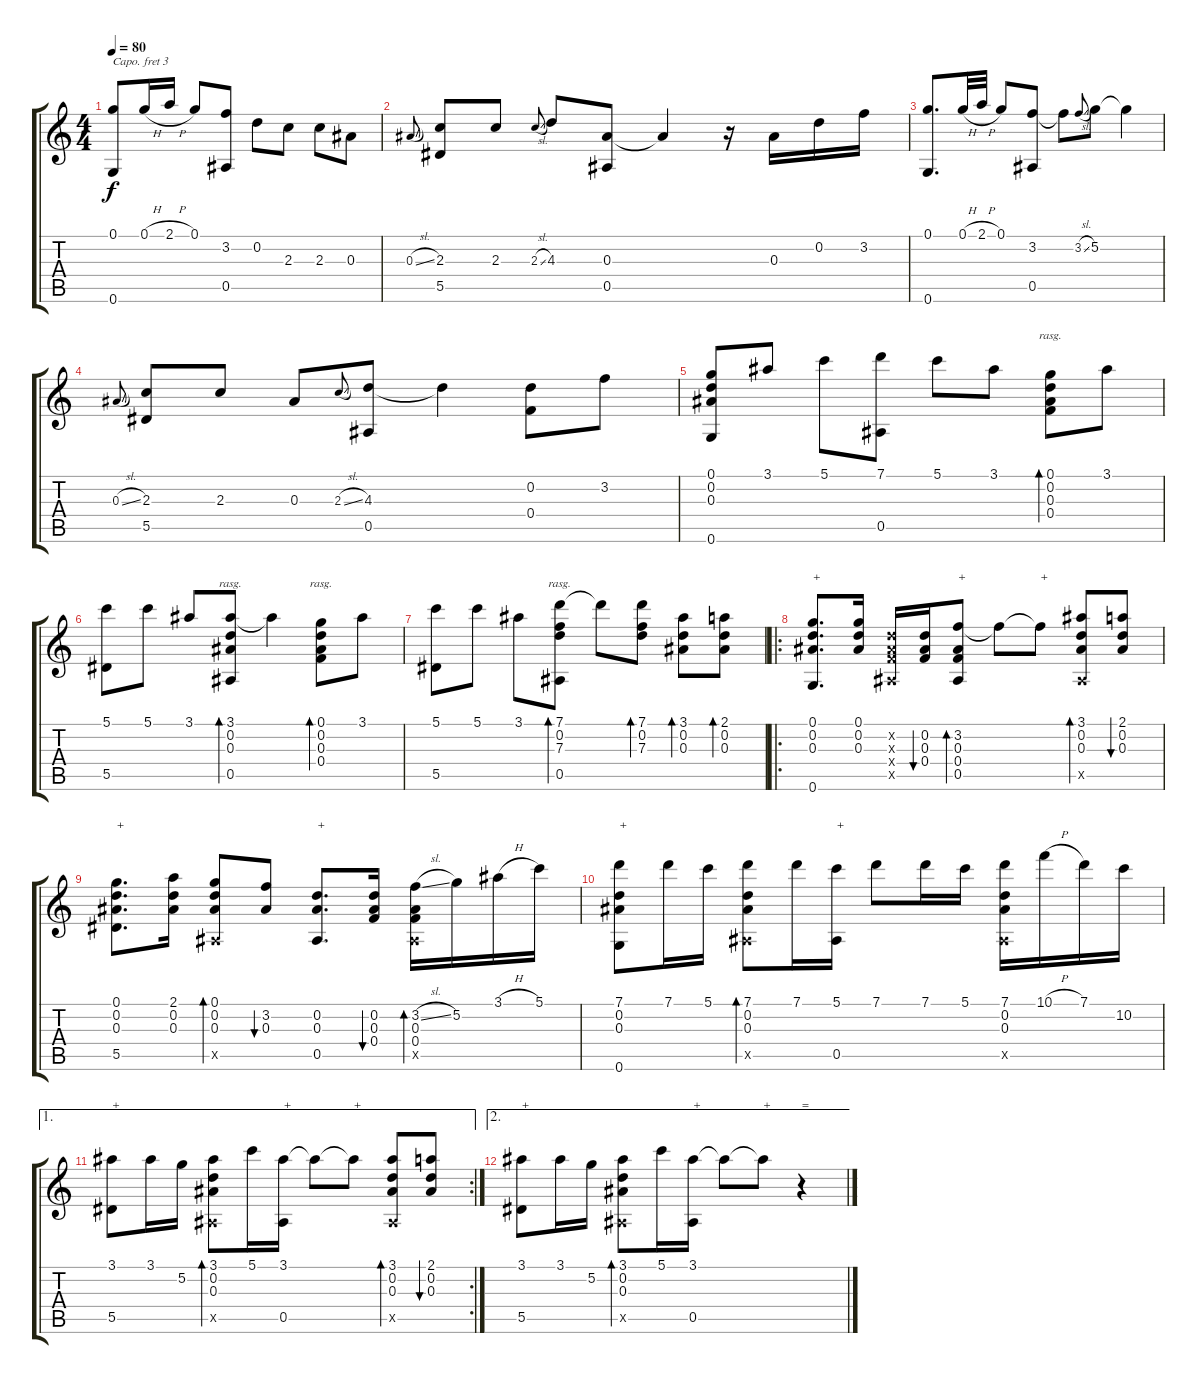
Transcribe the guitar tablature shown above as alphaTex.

\track "" {instrument acousticguitarnylon}
\staff {score tabs}
\capo 3
\tuning (E4 B3 G3 D3 G2 E2) {hide}
\ts (4 4)
\tempo 80
\clef g2
\ks c
(0.1 0.6).8{dy f} 0.1{h}.16 2.1{h}.16 0.1.8 (3.2 0.5).8 0.2.8 2.3.8 2.3.8 0.3.8 |
0.3{sl}.8{gr onbeat} (2.3 5.5).8 2.3.8 2.3{sl}.8{gr onbeat} 4.3.8 (0.3 0.5).8 0.3{t}.4 r.16 0.3.16 0.2.16 3.2.16 |
(0.1 0.6).8{d} 0.1{h}.32 2.1{h}.32 0.1.8 (3.2 0.5).8 3.2{t}.8 3.2{sl}.8{gr onbeat} 5.2.8 5.2{t}.4 |
0.3{sl}.8{gr onbeat} (2.3 5.5).8 2.3.8 0.3.8 2.3{sl}.8{gr onbeat} (4.3 0.5).8 4.3{t}.4 (0.2 0.4).8 3.2.8 |
(0.1 0.2 0.3 0.6).8 3.1.8 5.1.8 (7.1 0.5).8 5.1.8 3.1.8 (0.1 0.2 0.3 0.4).8{bd 240 rasg ii} 3.1.8 |
(5.1 5.5).8 5.1.8 3.1.8 (3.1 0.2 0.3 0.5).8{bd 240 rasg ii} 3.1{t}.4 (0.1 0.2 0.3 0.4).8{bd 240 rasg ii} 3.1.8 |
(5.1 5.5).8 5.1.8 3.1.8 (7.1 0.2 7.3 0.5).8{bd 240 rasg ii} 7.1{t}.8 (7.1 0.2 7.3).8{bd 30} (3.1 0.2 0.3).8{bd 30} (2.1 0.2 0.3).8{bd 30} |
\ro
(0.1 0.2 0.3 0.6).8{d txt "+"} (0.1 0.2 0.3).16 (0.2{x} 0.3{x} 0.4{x} 0.5{x}).16 (0.2 0.3 0.4).16{bu 30} (3.2 0.3 0.4 0.5).8{bd 30 txt "+"} 3.2{t}.8 3.2{t}.8{txt "+"} (3.1 0.2 0.3 0.5{x}).8{bd 30} (2.1 0.2 0.3).8{bu 30} |
(0.1 0.2 0.3 5.5).8{d txt "+"} (2.1 0.2 0.3).16 (0.1 0.2 0.3 0.5{x}).8{bd 30} (3.2 0.3).8{bu 30} (0.2 0.3 0.5).8{d txt "+"} (0.2 0.3 0.4).16{bu 30} (3.2{sl} 0.3 0.4 0.5{x}).16{bd 30} 5.2.16 3.1{h}.16 5.1.16 |
(7.1 0.2 0.3 0.6).8{txt "+"} 7.1.16 5.1.16 (7.1 0.2 0.3 0.5{x}).8{bd 30} 7.1.16 (5.1 0.5).16{txt "+"} 7.1.8 7.1.16 5.1.16 (7.1 0.2 0.3 0.5{x}).16 10.1{h}.16 7.1.16 10.2.16 |
\ae 1
\rc 2
(3.1 5.5).8{txt "+"} 3.1.16 5.2.16 (3.1 0.2 0.3 0.5{x}).8{bd 30} 5.1.16 (3.1 0.5).16{txt "+"} 3.1{t}.8 3.1{t}.8{txt "+"} (3.1 0.2 0.3 0.5{x}).8{bd 30} (2.1 0.2 0.3).8{bu 30} |
\ae 2
(3.1 5.5).8{txt "+"} 3.1.16 5.2.16 (3.1 0.2 0.3 0.5{x}).8{bd 30} 5.1.16 (3.1 0.5).16{txt "+"} 3.1{t}.8 3.1{t}.8{txt "+"} r.4{txt "="}
